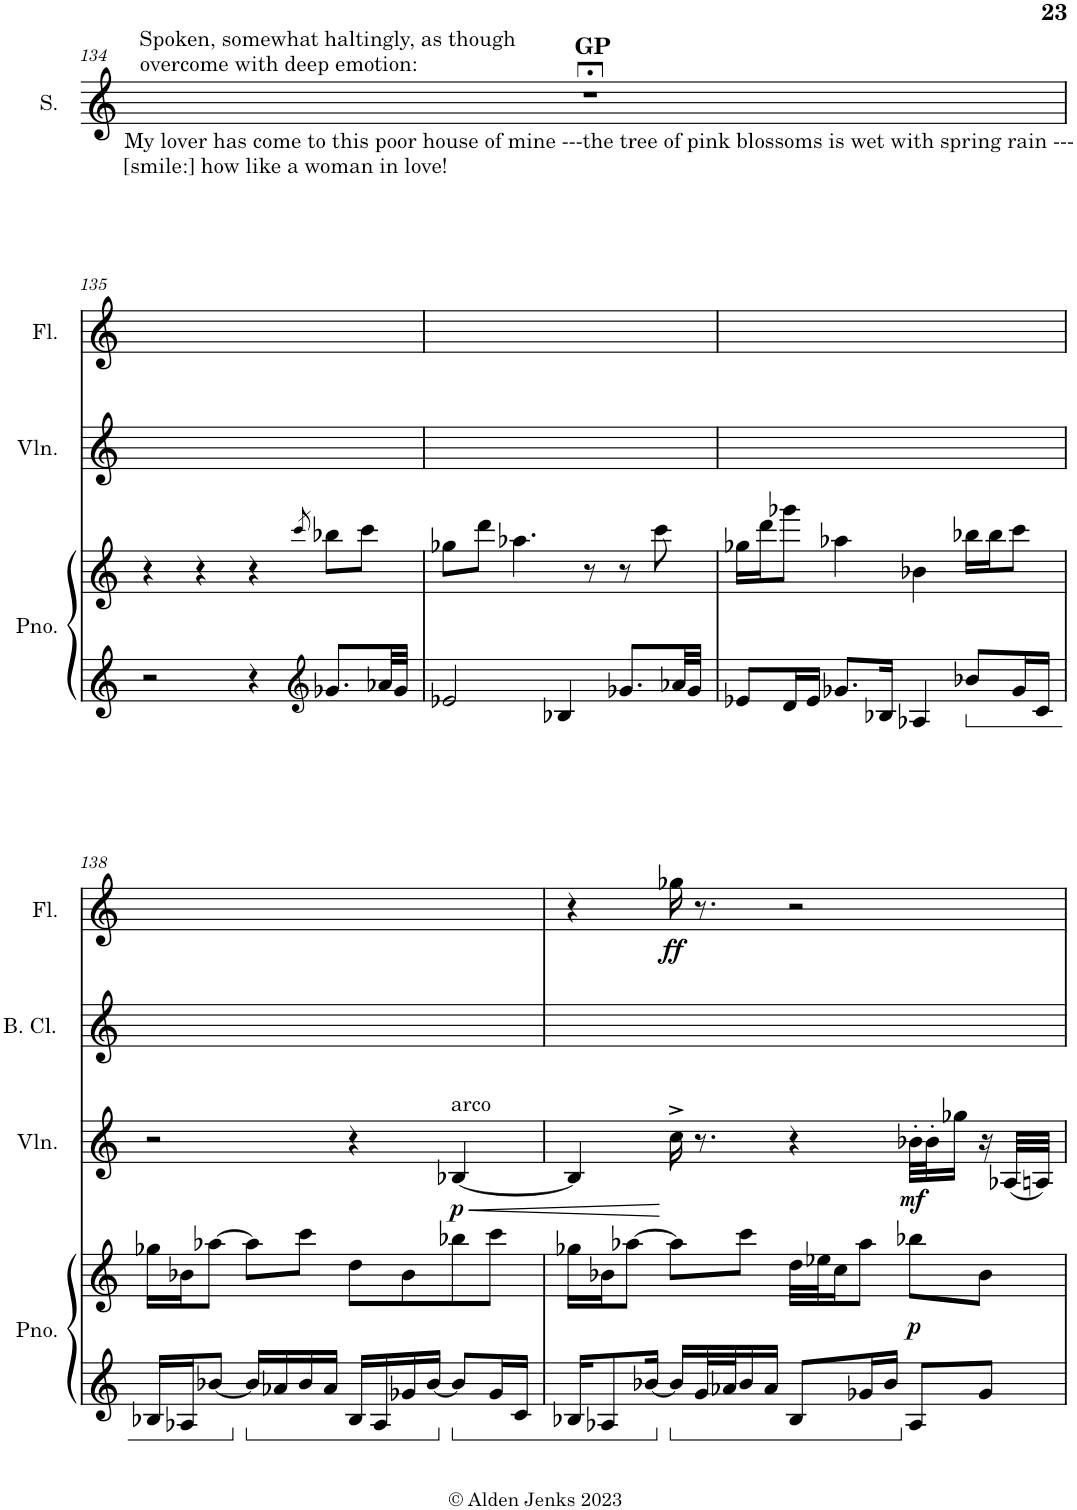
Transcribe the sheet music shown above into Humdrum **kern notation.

**kern	**kern	**dynam	**kern	**dynam	**kern	**kern	**dynam
*part4	*part4	*part4	*part3	*part3	*part2	*part1	*part1
*staff5	*staff4	*staff4/5	*staff3	*staff3	*staff2	*staff1	*staff1
*I"Piano	*	*	*I"Violin	*	*I"Bass Clarinet (Bb)	*I"Flute	*
*I'Pno.	*	*	*I'Vln.	*	*I'B. Cl.	*I'Fl.	*
!!LO:PB:g=z
*clefG2	*clefG2	*	*clefG2	*	*clefG2	*clefG2	*
*	*	*	*	*	*Trd8c14	*	*
*k[]	*k[]	*	*k[]	*	*k[]	*k[]	*
*M4/4	*M4/4	*	*M4/4	*	*M4/4	*M4/4	*
=134	=134	=134	=134	=134	=134	=134	=134
1r	1r;<	.	1r;<	.	1r;<	1r;<	.
!!LO:LB:g=z
=135	=135	=135	=135	=135	=135	=135	=135
2r	4r	.	4ryy	.	1r	4ryy	.
.	4r	.	4ryy	.	.	4ryy	.
4r	4r	.	4ryy	.	.	8.ryy	.
.	.	.	.	.	.	32ryy	.
.	.	.	.	.	.	32ccc	.
*clefG2	*	*	*	*	*	*	*
.	8qccc/	.	(qccc	.	.	.	.
8.g-X/L	8bb-X\L	.	8bb-XL)	.	.	8bb-XL	.
.	8ccc\J	.	8cccJ	.	.	8cccJ	.
32a-X/LL	.	.	.	.	.	.	.
32g-/JJJ	.	.	.	.	.	.	.
=136	=136	=136	=136	=136	=136	=136	=136
2e-X/	8gg-X\L	.	8gg-XL	.	1r	8gg-XL	.
.	8ddd\J	.	8dddJ	.	.	8dddJ	.
.	4.aa-X\	.	4.aa-X	.	.	4.aa-X	.
4B-X/	.	.	.	.	.	.	.
.	8r	.	8ryy	.	.	8ryy	.
8.g-X/L	8r	.	8ryy	.	.	8ryy	.
.	8ccc\	.	8ccc	.	.	8ccc	.
32a-X/LL	.	.	.	.	.	.	.
32g-/JJJ	.	.	.	.	.	.	.
=137	=137	=137	=137	=137	=137	=137	=137
8e-X/L	16gg-X\LL	.	16gg-XLL	.	1r	16gg-XLL	.
.	16ddd\J	.	16dddJ	.	.	16dddJ	.
16d/L	8ggg-X\J	.	8ggg-XJ	.	.	8ggg-XJ	.
16e-/JJ	.	.	.	.	.	.	.
8.g-X/L	4aa-X\	.	4aa-X	.	.	4aa-X	.
16B-X/Jk	.	.	.	.	.	.	.
4A-X/	4b-X\	.	4b-X	.	.	4b-X	.
8b-X/L	16bb-X\LL	.	16bb-XLL	.	.	16bb-XLL	.
.	16bb-\J	.	16bb-J	.	.	16bb-J	.
16g-/L	8ccc\J	.	8cccJ	.	.	8cccJ	.
16c/JJ	.	.	.	.	.	.	.
!!LO:LB:g=z
=138	=138	=138	=138	=138	=138	=138	=138
16B-X/LL	16gg-X\LL	.	2r	.	2ryy	16gg-XLL	.
16A-X/J	16b-X\J	.	.	.	.	16b-XJ	.
[8b-X/J	[8aa-X\J	.	.	.	.	8aa-XJ	.
16b-/LL]	8aa-\L]	.	.	.	.	8aa-L	.
16a-X/	.	.	.	.	.	.	.
16b-/	8ccc\J	.	.	.	.	8cccJ	.
16a-/JJ	.	.	.	.	.	.	.
16B-/LL	8dd\L	.	4r	.	4ryy	8ddL	.
16A-/	.	.	.	.	.	.	.
16g-X/	8b-\	.	.	.	.	8b-	.
[16b-/JJ	.	.	.	.	.	.	.
!	!	!	!LO:TX:a:t=arco	!	!	!	!
!	!	!	!	!LO:HP:b	!	!	!
!	!	!	!	!LO:DY:n=1:b	!	!	!
8b-/L]	8bb-X\	.	[4B-X/	< p	4B-X	8bb-X	.
16g-/L	8ccc\J	.	.	.	.	8cccJ	.
16c/JJ	.	.	.	.	.	.	.
=139	=139	=139	=139	=139	=139	=139	=139
16B-X/KL	16gg-X\LL	.	4B-/]	.	4B-	4r	.
8A-X/	16b-X\J	.	.	.	.	.	.
.	[8aa-X\J	.	.	.	.	.	.
[16b-X/Jk	.	.	.	.	.	.	.
!	!	!	!	!	!	!	!LO:DY:b
16b-/LL]	8aa-\L]	.	16cc^\	[	16cc#X^	16gg-X\	ff
32g/L	.	.	8.r	.	8.ryy	8.r	.
32a-X/J	.	.	.	.	.	.	.
16b-/	8ccc\J	.	.	.	.	.	.
16a-/JJ	.	.	.	.	.	.	.
8B-/L	32dd\LLL	.	4r	.	4ryy	2r	.
.	32ee-X\J	.	.	.	.	.	.
.	16cc\J	.	.	.	.	.	.
16g-X/L	8aa-\J	.	.	.	.	.	.
16b-/JJ	.	.	.	.	.	.	.
!	!	!LO:DY:b	!	!LO:DY:b	!	!	!
8A-/L	8bb-X\L	p	32b-X'\LLL	mf	32b-X'LLL	.	.
.	.	.	32b-'\J	.	32b-'J	.	.
.	.	.	16gg-X\JJ	.	16gg-XJJ	.	.
8g-/J	8b-\J	.	16r	.	16ryy	.	.
.	.	.	(32A-X/LLL	.	32A-XLLL	.	.
.	.	.	32An/JJJ)	.	32AnJJJ	.	.
=	=	=	=	=	=	=	=
*-	*-	*-	*-	*-	*-	*-	*-
